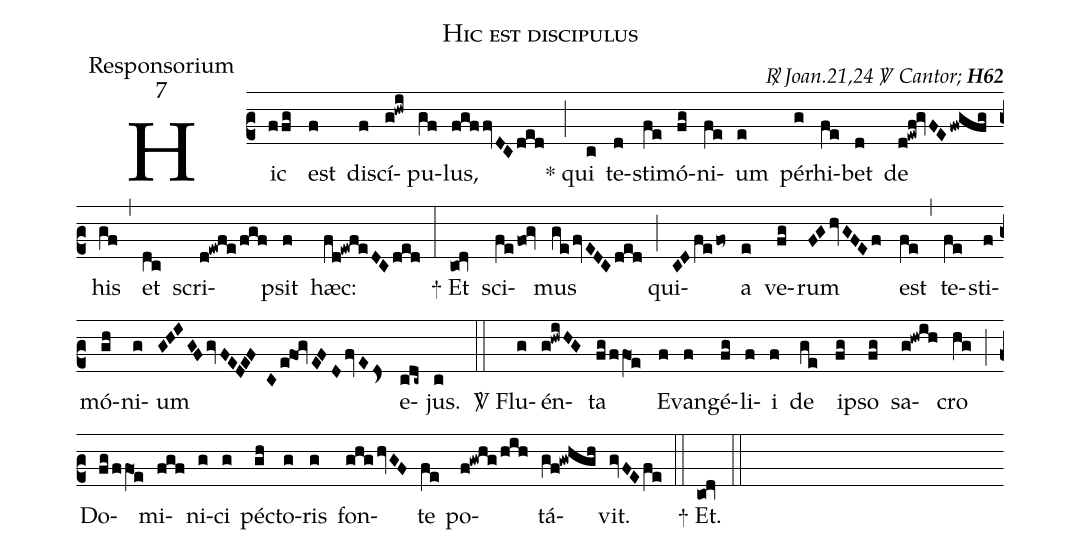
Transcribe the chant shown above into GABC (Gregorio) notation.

name:Hic est discipulus;
office-part:Responsorium;
mode:7;
commentary:{\itshape\mdseries \Rbar\ Joan.21,24 \Vbar\ Cantor;\/} {\bfseries H62};
%%
(c2) Hic(ffg) est(f) di(f)scí(g!hwi)pu(gf)lus,(fgffvDCded) (;)
<sp>*</sp> qui(c) te(d)sti(fe)mó(fg)ni(fe)um(e) pér(g)hi(fe)bet(d) de(d!ewf!gvFEfwgfg) his(gf) (,)
et(dc) scri(d!ewfe/fgf)psit(f) hæc:(fd!ewfeDCded) (:)
<sp>+</sp> Et(co0!dv)  sci(fe/fo0!gv)mus(gefvEDCded) (;)
qui(CDfefo~)a(e) ve(fg)rum(FGhvGFEf) est(fe) (,)
te(fe)sti(f)mó(gh)ni(g)um(GHI/GFgvFEDEFCe!fo1!gvEFDfvEDs>) e(cdc~)jus.(c) (::)
<sp>V/</sp> Flu(g)én(g!hwiHG)ta(fg/ffO1e) E(f)van(f)gé(fg)li(f)i(f) de(ge) i(fg)pso(fg) sa(g!hwih)cro(hg) (;)
Do(fg/ffO1e)mi(fgf)ni(g)ci(g) pé(gh)cto(g)ris(g) fon(ghghvGF)te(fe) po(f!gwhg/hih)tá(gf!gwhgh)vit.(gvFEfe) (::)
<sp>+</sp> Et.(co0!dv) (::)
